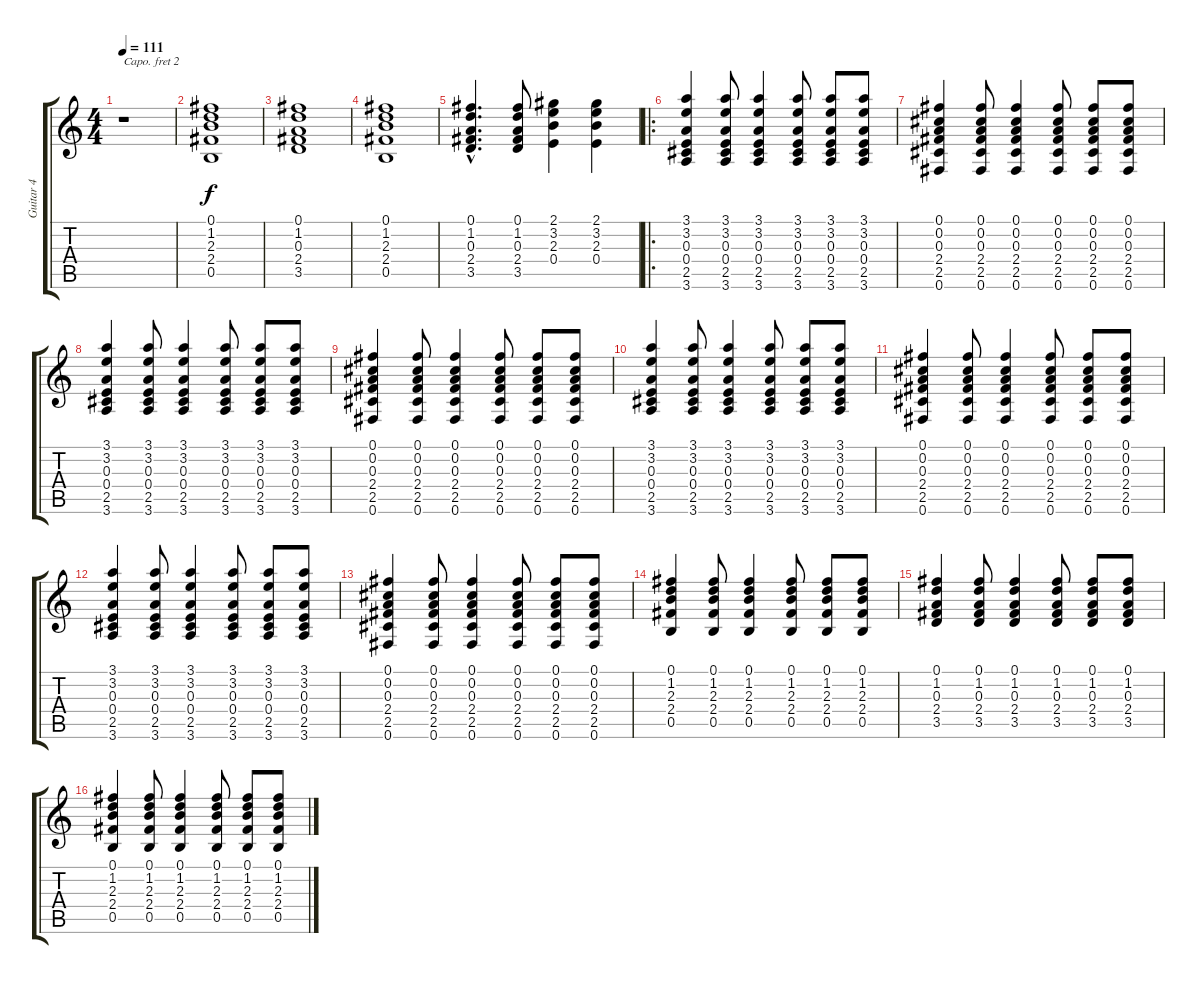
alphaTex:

\track ("Guitar 4" "Guitar 4") {instrument acousticguitarsteel}
\staff {score tabs}
\capo 2
\tuning (E4 B3 G3 D3 A2 E2) {hide}
\ts (4 4)
\tempo 111
\clef g2
\ks c
r.1{dy f instrument acousticguitarsteel} |
(0.1 1.2 2.3 2.4 0.5).1 |
(0.1 1.2 0.3 2.4 3.5).1 |
(0.1 1.2 2.3 2.4 0.5).1 |
(0.1{hac} 1.2{hac} 0.3{hac} 2.4{hac} 3.5{hac}).4{d} (0.1 1.2 0.3 2.4 3.5).8 (2.1 3.2 2.3 0.4).4 (2.1 3.2 2.3 0.4).4 |
\ro
(3.1 3.2 0.3 0.4 2.5 3.6).4 (3.1 3.2 0.3 0.4 2.5 3.6).8 (3.1 3.2 0.3 0.4 2.5 3.6).4 (3.1 3.2 0.3 0.4 2.5 3.6).8 (3.1 3.2 0.3 0.4 2.5 3.6).8 (3.1 3.2 0.3 0.4 2.5 3.6).8 |
(0.1 0.2 0.3 2.4 2.5 0.6).4 (0.1 0.2 0.3 2.4 2.5 0.6).8 (0.1 0.2 0.3 2.4 2.5 0.6).4 (0.1 0.2 0.3 2.4 2.5 0.6).8 (0.1 0.2 0.3 2.4 2.5 0.6).8 (0.1 0.2 0.3 2.4 2.5 0.6).8 |
(3.1 3.2 0.3 0.4 2.5 3.6).4 (3.1 3.2 0.3 0.4 2.5 3.6).8 (3.1 3.2 0.3 0.4 2.5 3.6).4 (3.1 3.2 0.3 0.4 2.5 3.6).8 (3.1 3.2 0.3 0.4 2.5 3.6).8 (3.1 3.2 0.3 0.4 2.5 3.6).8 |
(0.1 0.2 0.3 2.4 2.5 0.6).4 (0.1 0.2 0.3 2.4 2.5 0.6).8 (0.1 0.2 0.3 2.4 2.5 0.6).4 (0.1 0.2 0.3 2.4 2.5 0.6).8 (0.1 0.2 0.3 2.4 2.5 0.6).8 (0.1 0.2 0.3 2.4 2.5 0.6).8 |
(3.1 3.2 0.3 0.4 2.5 3.6).4 (3.1 3.2 0.3 0.4 2.5 3.6).8 (3.1 3.2 0.3 0.4 2.5 3.6).4 (3.1 3.2 0.3 0.4 2.5 3.6).8 (3.1 3.2 0.3 0.4 2.5 3.6).8 (3.1 3.2 0.3 0.4 2.5 3.6).8 |
(0.1 0.2 0.3 2.4 2.5 0.6).4 (0.1 0.2 0.3 2.4 2.5 0.6).8 (0.1 0.2 0.3 2.4 2.5 0.6).4 (0.1 0.2 0.3 2.4 2.5 0.6).8 (0.1 0.2 0.3 2.4 2.5 0.6).8 (0.1 0.2 0.3 2.4 2.5 0.6).8 |
(3.1 3.2 0.3 0.4 2.5 3.6).4 (3.1 3.2 0.3 0.4 2.5 3.6).8 (3.1 3.2 0.3 0.4 2.5 3.6).4 (3.1 3.2 0.3 0.4 2.5 3.6).8 (3.1 3.2 0.3 0.4 2.5 3.6).8 (3.1 3.2 0.3 0.4 2.5 3.6).8 |
(0.1 0.2 0.3 2.4 2.5 0.6).4 (0.1 0.2 0.3 2.4 2.5 0.6).8 (0.1 0.2 0.3 2.4 2.5 0.6).4 (0.1 0.2 0.3 2.4 2.5 0.6).8 (0.1 0.2 0.3 2.4 2.5 0.6).8 (0.1 0.2 0.3 2.4 2.5 0.6).8 |
(0.1 1.2 2.3 2.4 0.5).4 (0.1 1.2 2.3 2.4 0.5).8 (0.1 1.2 2.3 2.4 0.5).4 (0.1 1.2 2.3 2.4 0.5).8 (0.1 1.2 2.3 2.4 0.5).8 (0.1 1.2 2.3 2.4 0.5).8 |
(0.1 1.2 0.3 2.4 3.5).4 (0.1 1.2 0.3 2.4 3.5).8 (0.1 1.2 0.3 2.4 3.5).4 (0.1 1.2 0.3 2.4 3.5).8 (0.1 1.2 0.3 2.4 3.5).8 (0.1 1.2 0.3 2.4 3.5).8 |
(0.1 1.2 2.3 2.4 0.5).4 (0.1 1.2 2.3 2.4 0.5).8 (0.1 1.2 2.3 2.4 0.5).4 (0.1 1.2 2.3 2.4 0.5).8 (0.1 1.2 2.3 2.4 0.5).8 (0.1 1.2 2.3 2.4 0.5).8
